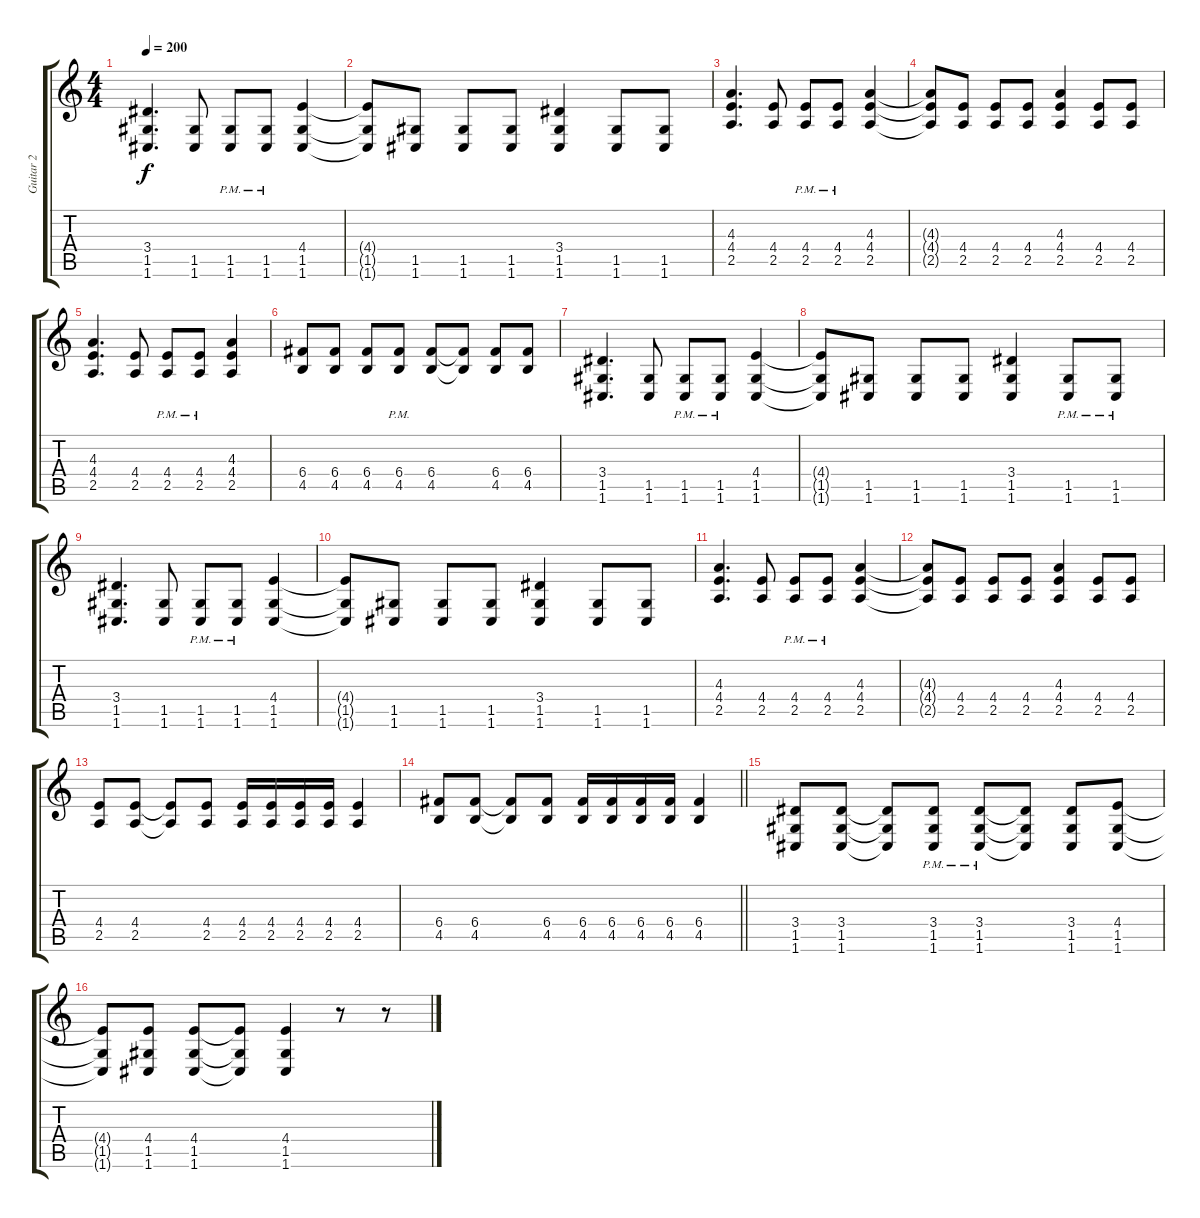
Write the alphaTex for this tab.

\track ("Guitar 2" "Guitar 2") {instrument distortionguitar}
\staff {score tabs}
\tuning (D4 A3 F3 C3 G2 C2) {hide}
\ts (4 4)
\tempo 200
\clef g2
\ks c
(3.4 1.5 1.6).4{d dy f} (1.5 1.6).8 (1.5{pm} 1.6{pm}).8 (1.5{pm} 1.6{pm}).8 (4.4 1.5 1.6).4 |
(4.4{t} 1.5{t} 1.6{t}).8 (1.5 1.6).8 (1.5 1.6).8 (1.5 1.6).8 (3.4 1.5 1.6).4 (1.5 1.6).8 (1.5 1.6).8 |
(4.3 4.4 2.5).4{d} (4.4 2.5).8 (4.4 2.5{pm}).8 (4.4 2.5{pm}).8 (4.3 4.4 2.5).4 |
(4.3{t} 4.4{t} 2.5{t}).8 (4.4 2.5).8 (4.4 2.5).8 (4.4 2.5).8 (4.3 4.4 2.5).4 (4.4 2.5).8 (4.4 2.5).8 |
(4.3 4.4 2.5).4{d} (4.4 2.5).8 (4.4 2.5{pm}).8 (4.4 2.5{pm}).8 (4.3 4.4 2.5).4 |
(6.4 4.5).8 (6.4 4.5).8 (6.4 4.5).8 (6.4 4.5{pm}).8 (6.4 4.5).8 (6.4{t} 4.5{t}).8 (6.4 4.5).8 (6.4 4.5).8 |
(3.4 1.5 1.6).4{d} (1.5 1.6).8 (1.5{pm} 1.6{pm}).8 (1.5{pm} 1.6{pm}).8 (4.4 1.5 1.6).4 |
(4.4{t} 1.5{t} 1.6{t}).8 (1.5 1.6).8 (1.5 1.6).8 (1.5 1.6).8 (3.4 1.5 1.6).4 (1.5{pm} 1.6{pm}).8 (1.5{pm} 1.6{pm}).8 |
(3.4 1.5 1.6).4{d} (1.5 1.6).8 (1.5{pm} 1.6{pm}).8 (1.5{pm} 1.6{pm}).8 (4.4 1.5 1.6).4 |
(4.4{t} 1.5{t} 1.6{t}).8 (1.5 1.6).8 (1.5 1.6).8 (1.5 1.6).8 (3.4 1.5 1.6).4 (1.5 1.6).8 (1.5 1.6).8 |
(4.3 4.4 2.5).4{d} (4.4 2.5).8 (4.4 2.5{pm}).8 (4.4 2.5{pm}).8 (4.3 4.4 2.5).4 |
(4.3{t} 4.4{t} 2.5{t}).8 (4.4 2.5).8 (4.4 2.5).8 (4.4 2.5).8 (4.3 4.4 2.5).4 (4.4 2.5).8 (4.4 2.5).8 |
(4.4 2.5).8 (4.4 2.5).8 (4.4{t} 2.5{t}).8 (4.4 2.5).8 (4.4 2.5).16 (4.4 2.5).16 (4.4 2.5).16 (4.4 2.5).16 (4.4 2.5).4 |
\barLineRight lightlight
(6.4 4.5).8 (6.4 4.5).8 (6.4{t} 4.5{t}).8 (6.4 4.5).8 (6.4 4.5).16 (6.4 4.5).16 (6.4 4.5).16 (6.4 4.5).16 (6.4 4.5).4 |
(3.4 1.5 1.6).8 (3.4 1.5 1.6).8 (3.4{t} 1.5{t} 1.6{t}).8 (3.4 1.5{pm} 1.6{pm}).8 (3.4 1.5{pm} 1.6{pm}).8 (3.4{t} 1.5{t} 1.6{t}).8 (3.4 1.5 1.6).8 (4.4 1.5 1.6).8 |
(4.4{t} 1.5{t} 1.6{t}).8 (4.4 1.5 1.6).8 (4.4 1.5 1.6).8 (4.4{t} 1.5{t} 1.6{t}).8 (4.4 1.5 1.6).4 r.8 r.8
